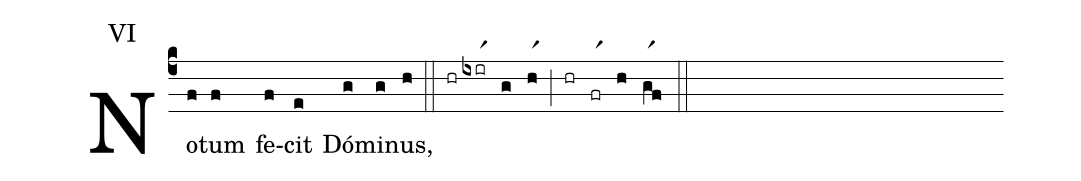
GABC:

annotation: VI;
%%
(c4) No(f)tum(f) fe(f)cit(e) Dó(g)mi(g)nus,(h) (::) (hr)(ixirr1)(g)(hr1)(;)(hr)(frr1)(h)(gr1f)(::)
